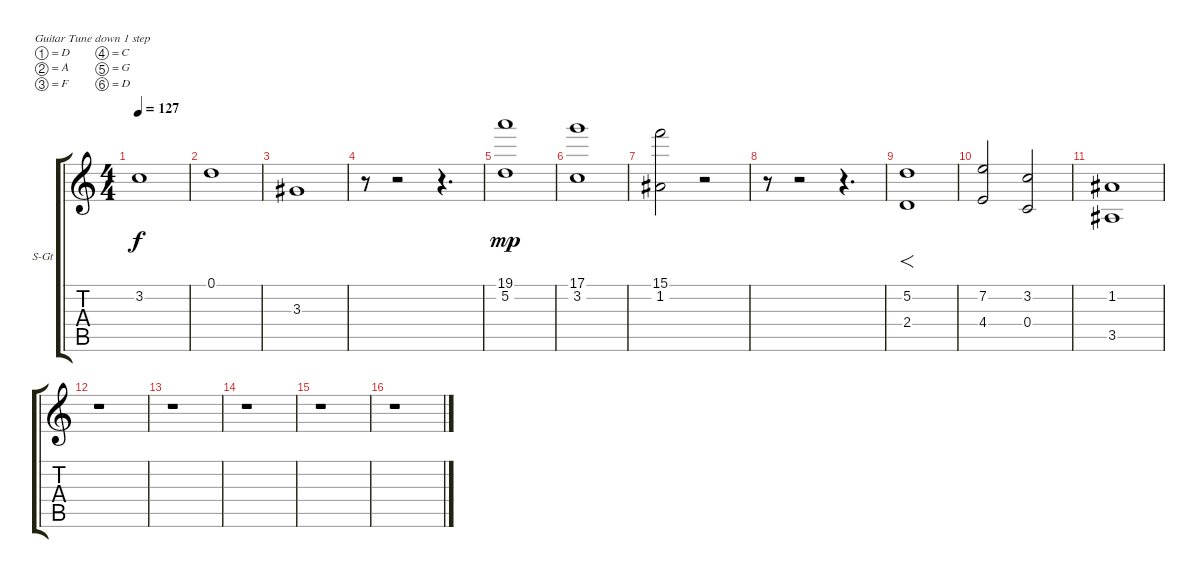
\bracketExtendMode groupsimilarinstruments
\firstSystemTrackNameOrientation horizontal
\otherSystemsTrackNameOrientation horizontal
\track ("Martin Keyboard2" "S-Gt") {instrument stringensemble1}
\staff {score tabs}
\tuning (D4 A3 F3 C3 G2 D2)
\displaytranspose 12
\ts (4 4)
\tempo 127
\clef g2
\ks c
3.2.1{dy f} |
0.1.1 |
3.3.1 |
r.8 r.2 r.4{d} |
(19.1 5.2).1{dy mp} |
(17.1 3.2).1 |
(15.1 1.2).2 r.2 |
r.8 r.2 r.4{d} |
(5.2 2.4).1{f} |
(7.2 4.4).2 (3.2 0.4).2 |
(1.2 3.5).1 |
r.1 |
r.1 |
r.1 |
r.1 |
r.1
